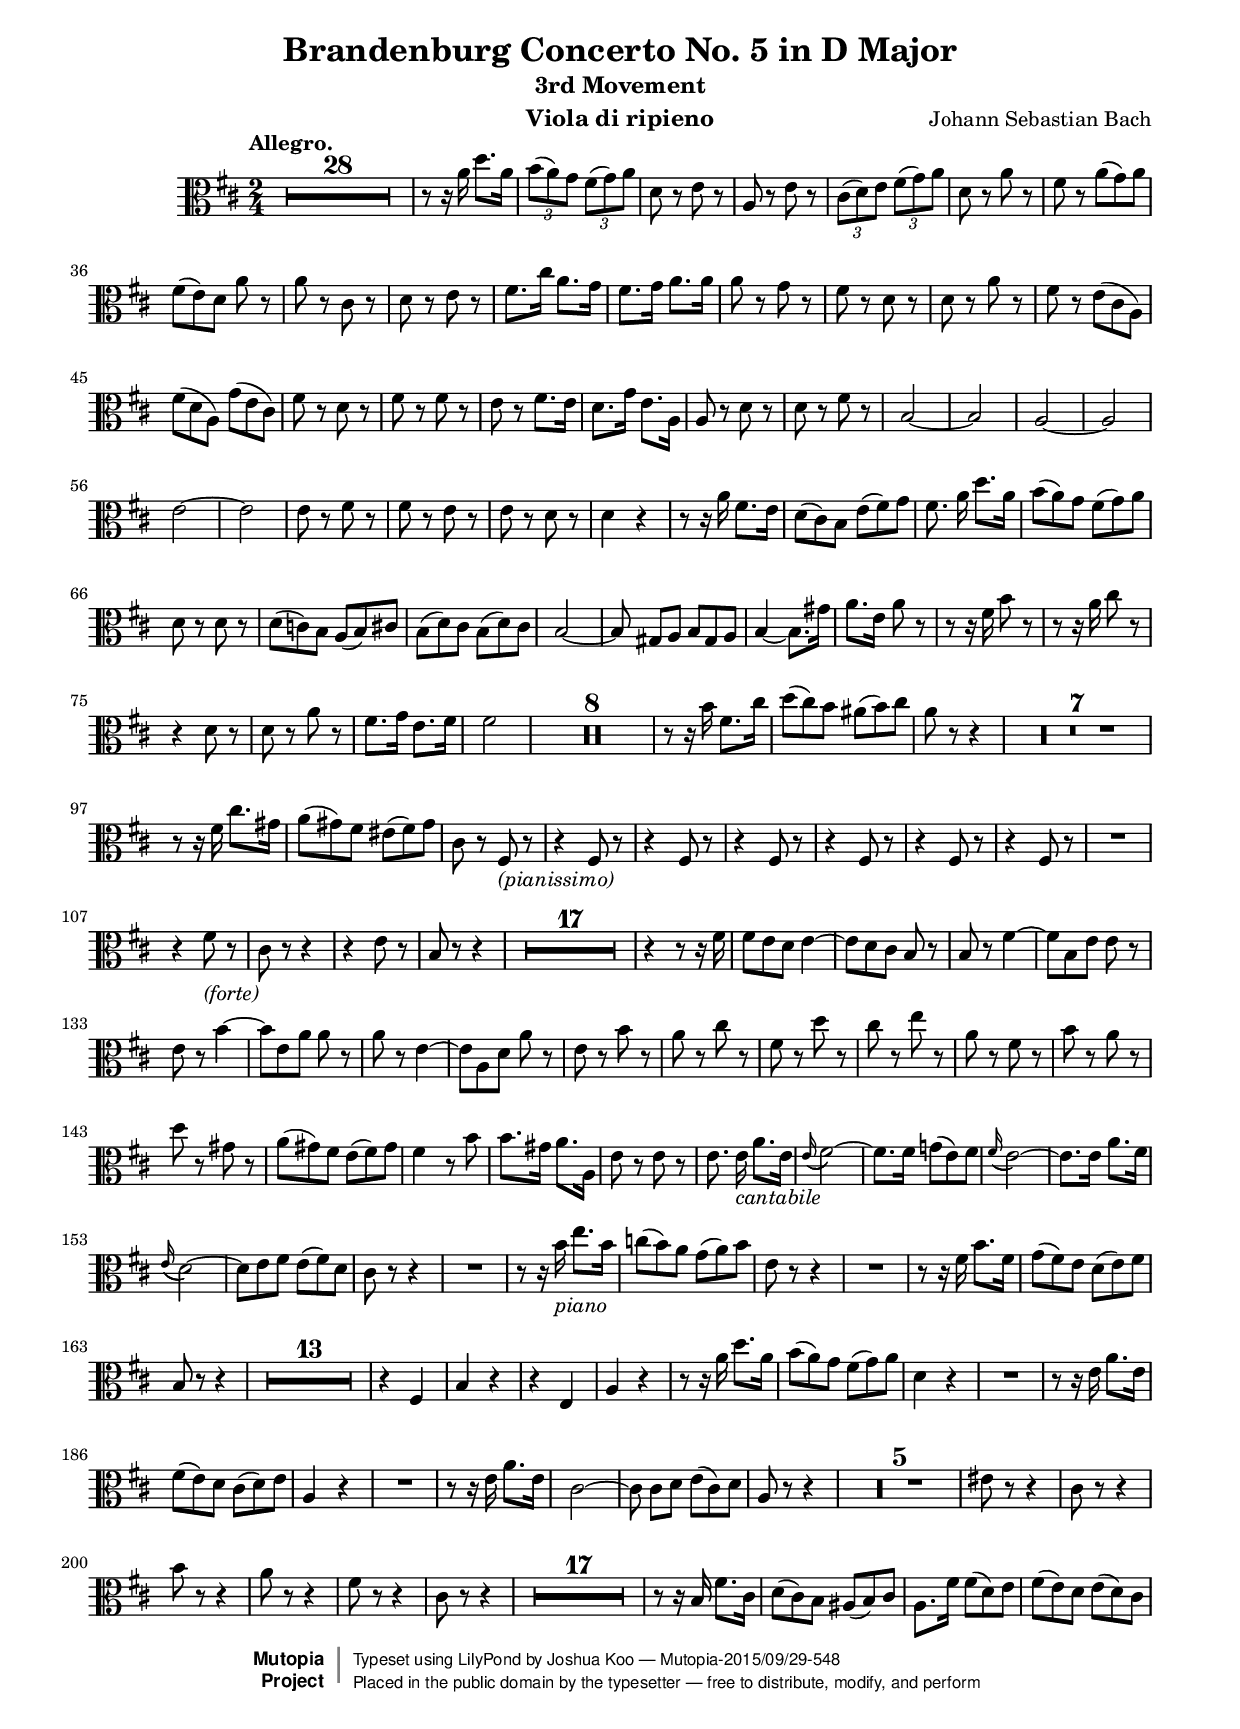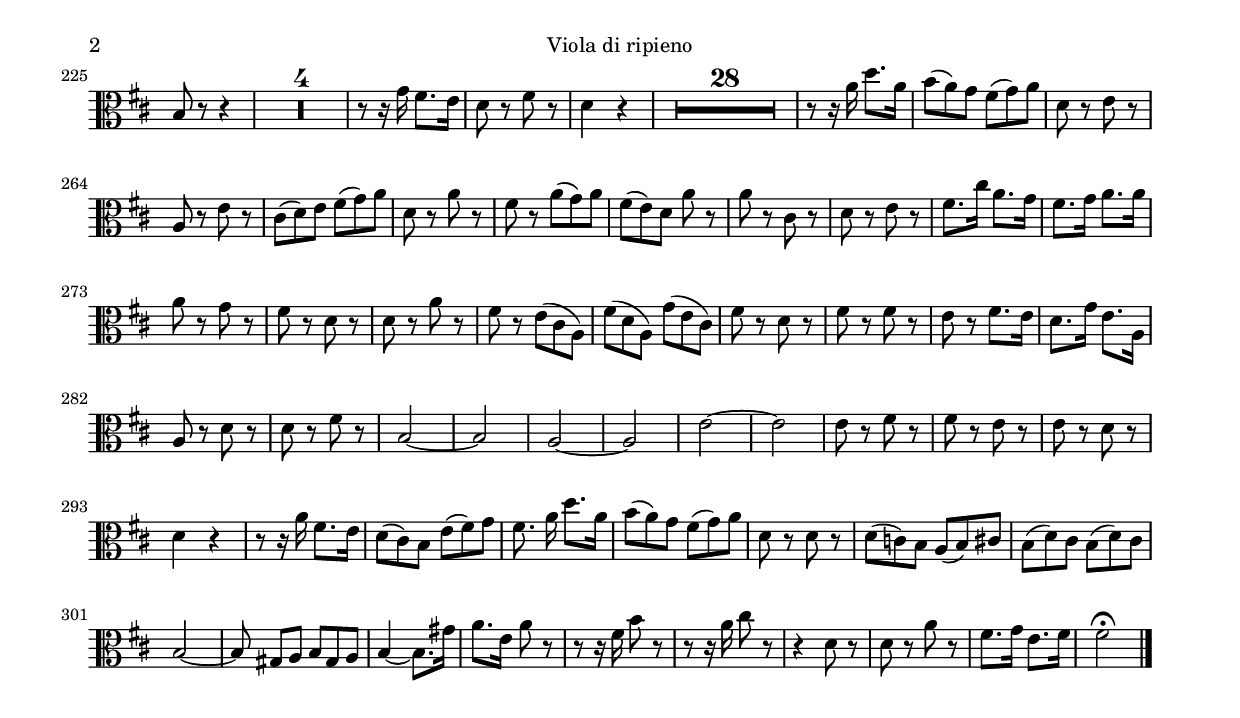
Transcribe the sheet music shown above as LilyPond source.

\version "2.18.2"
\version "2.18.2"
\include "header.ly"

viola = \relative c'' {
  \tempo "Allegro."
  \clef alto
  \key d \major
  \time 2/4

  \repeat unfold 2 {
    % --Bar 1-- %
    R2*28 |

    % --Bar 29-- %
    r8 r16 a d8. a16 |
    \tuplet 3/2 { b8( a) g fis( g) a } |
    d,8 r e r |
    a,8 r e' r |

    % --Bar 33-- %
    \tuplet 3/2 { cis8( d) e fis( g) a | }
    \omit TupletNumber
    d,8 r a' r |
    fis8 r \tuplet 3/2 { a( g) a | }
    \tuplet 3/2 { fis8( e) d } a' r |
    a8 r cis, r |
    d8 r e r |
    fis8. cis'16 a8. g16 |
    fis8. g16 a8. a16 |

    % --Bar 41-- %
    a8 r g r |
    fis8 r d r |
    d8 r a' r |
    fis8 r \tuplet 3/2 { e( cis a) | }
    \tuplet 3/2 { fis'8( d a) g'( e cis) } |
    fis8 r d r |

    % --Bar 47-- %
    fis8 r fis r |
    e8 r fis8. e16 |
    d8. g16 e8. a,16 |
    a8 r d r |
    d8 r fis r |
    b,2 ~ |
    b2 |

    % --Bar 54-- %
    a2 ~ |
    a2 |
    e'2 ~ |
    e2 |
    e8 r fis r |
    fis8 r e r |
    e8 r d r |

    %61
    d4 r |
    r8 r16 a' fis8. e16 |
    \tuplet 3/2 { d8( cis) b e( fis) g | }
    fis8. \noBeam a16 d8. a16 |
    \tuplet 3/2 { b8( a) g fis( g) a | }
    d,8 r d r |
    \tuplet 3/2 { d8( c) b a( b) cis } |

    % --Bar 68-- %
    \tuplet 3/2 { b8( d) cis b( d) cis } |
    b2 ~ |
    \tuplet 3/2 { b8 \noBeam gis a b gis a | }
    b4 ~ b8. gis'16 |
    a8. e16 a8 r |
    r8 r16 fis b8 r |
    r8 r16 a cis8 r |
    r4 d,8 r |

    %76
    d8 r a' r |
    fis8. g16 e8. fis16 |
  }
  \alternative {
    {
      fis2 |

      R2*8 |
      %87
      r8 r16 b fis8. cis'16 |
      \tuplet 3/2 { d8( cis) b ais( b) cis| }
      a8 r r4 |

      %90
      R2*7 |

      % Bar 97
      r8 r16 fis cis'8. gis16 |
      \tuplet 3/2 { a8( gis) fis eis( fis) gis | }
      cis,8 r fis,_\pianissimoB r |
      \repeat unfold 6 { r4 fis8 r | }
      R2 |
      r4 fis'8_\forteB r |
      cis8 r r4 |
      r4 e8 r |
      b8 r r4 |

      R2*17 |
      r4 r8 r16 fis' |
      \tuplet 3/2 { fis8 e d } e4 ~ |
      \tuplet 3/2 { e8 d cis } b r |
      b8 r fis'4 ~ |
      \tuplet 3/2 { fis8 b, e } e r |
      e8 r b'4 ~ |
      \tuplet 3/2 { b8 e, a } a r |
      a8 r e4 ~ |
      \tuplet 3/2 { e8 a, d } a' r |
      e8 r b' r |
      a8 r cis r |
      fis,8 r d' r |
      cis8 r e r |
      a,8 r fis r |
      b8 r a r |
      d8 r gis, r |
      \tuplet 3/2 { a8( gis) fis e( fis) gis | }
      fis4 r8 b |
      b8. gis16 a8. a,16 |
      e'8 r e r |
      e8. \noBeam e16_\cantabile a8. e16 |
      \appoggiatura e16( fis2) ~ |
      fis8. fis16
      \tuplet 3/2 { g!8( e) fis | }
      \appoggiatura fis16( e2) ~ |
      e8. e16 a8. fis16 |
      \appoggiatura e16( d2) ~ |
      \tuplet 3/2 { d8 e fis e( fis) d | }
      cis8 r r4 |
      R2 |
      r8 r16 b'_\piano e8. b16 |
      \tuplet 3/2 { c8( b) a g( a) b | }
      e,8 r r4 |
      R2 |
      r8 r16 fis b8. fis16 |
      \tuplet 3/2 { g8( fis) e d( e) fis | }
      b,8 r r4 |
      R2*13 |
      r4 fis |
      b4 r |
      r4 e, |
      a4 r |
      r8 r16 a' d8. a16 |
      \tuplet 3/2 { b8( a) g fis( g) a | }
      d,4 r |
      R2 |
      r8 r16 e a8. e16 |
      \tuplet 3/2 { fis8( e) d cis( d) e | }
      a,4 r |
      R2 |
      r8 r16 e' a8. e16 |
      cis2 ~ |
      \tuplet 3/2 { cis8 \noBeam cis d e( cis) d | }
      a8 r r4 |

      R2*5 |
      eis'8 r r4 |
      cis8 r r4 |
      b'8 r r4 |
      a8 r r4 |
      fis8 r r4 |
      cis8 r r4 |

      R2*17 |
      r8 r16 b fis'8. cis16 |
      \tuplet 3/2 { d8( cis) b ais( b) cis | }
      a8. fis'16
      \tuplet 3/2 { fis8( d) e | }
      \tuplet 3/2 { fis8( e) d e( d) cis | }
      b8 r r4 |

      R2*4 |
      r8 r16 g' fis8. e16 |
      d8 r fis r |
      d4 r |
    }
    {
      fis2\fermata \bar "|."
    }
  }
}


\header {
  instrument = "Viola di ripieno"
}

\score {
  \viola
  \midi {}
  \layout {}
}
